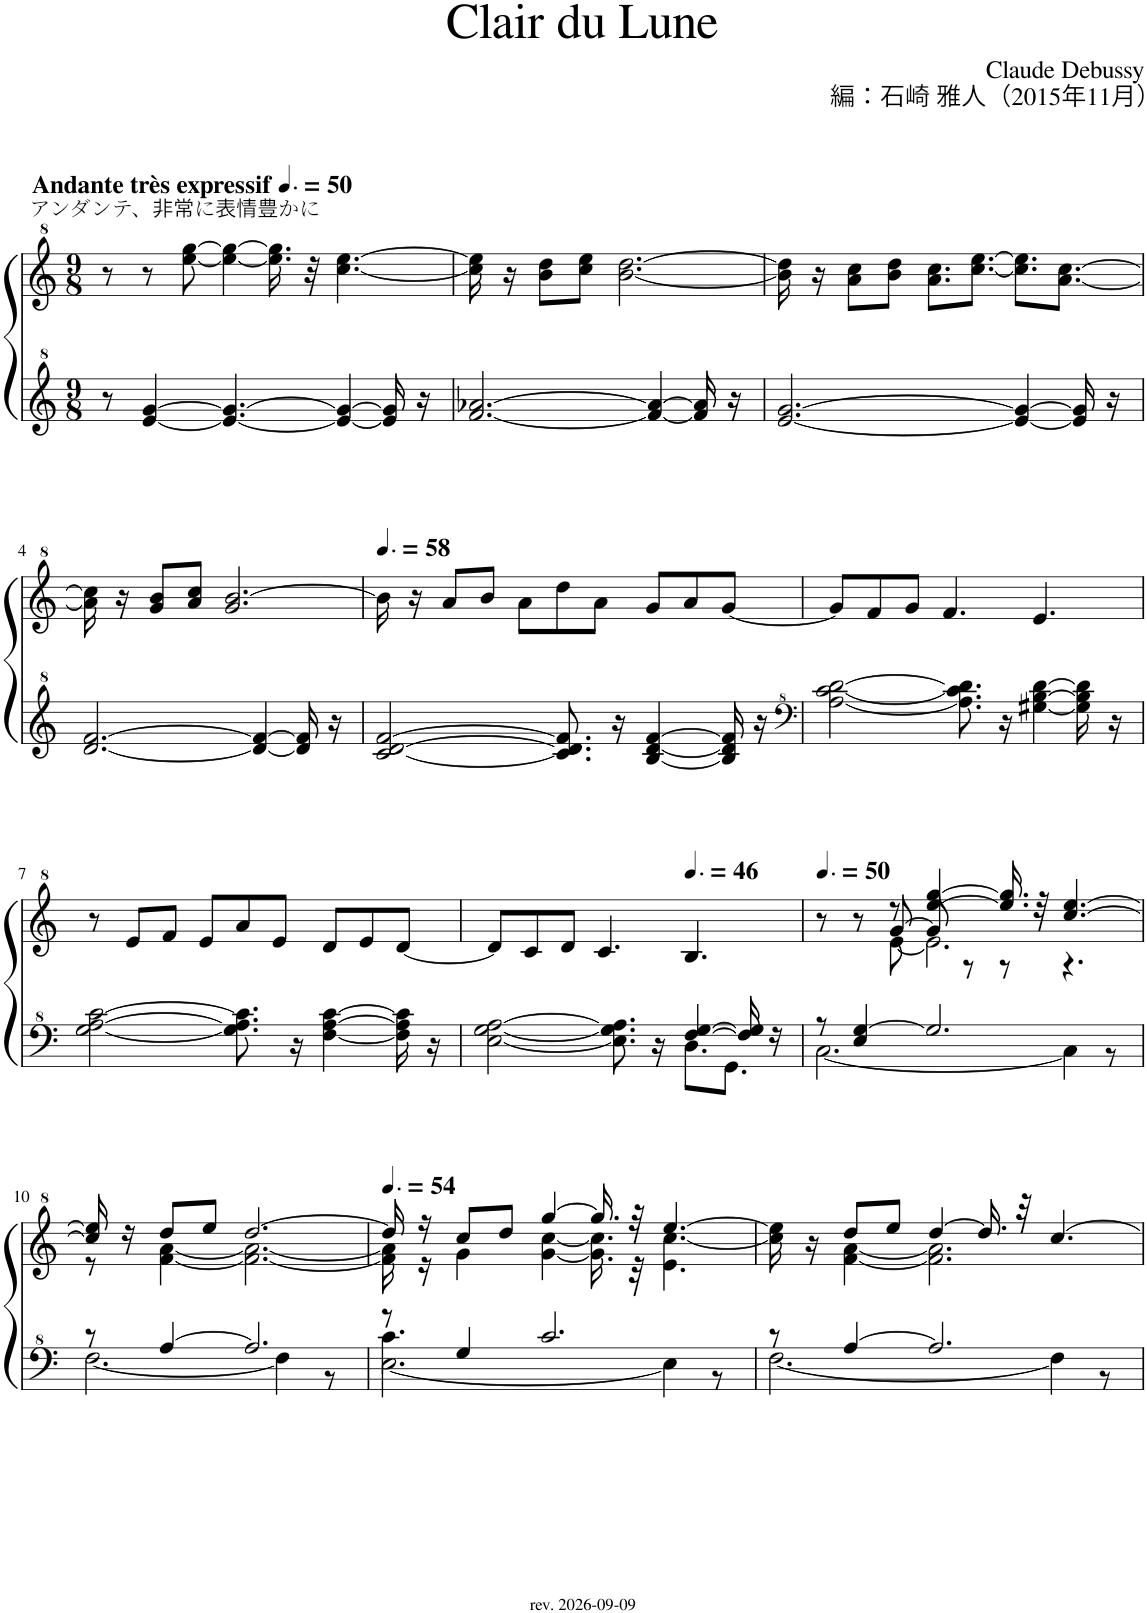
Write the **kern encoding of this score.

**kern	**kern
*part2	*part1
*staff2	*staff1
*I"パンフルート	*I"パンフルート
*clefG^2	*clefG^2
*k[]	*k[]
*M9/8	*M9/8
=1	=1
!	!LO:TX:a:B:t=Andante très expressif
!	!LO:TX:a:t=[quarter]
!	!LO:TX:a:t== 50
!	!LO:TX:a:t=アンダンテ、非常に表情豊かに
8r	8r
[4ee/ [4gg/	8r
.	[8eee\ [8ggg\
4.ee/_ 4.gg/_	4eee\_ 4ggg\_
.	16.eee\] 16.ggg\]
.	32r
4ee/_ 4gg/_	[4.ccc\ [4.eee\
16ee/] 16gg/]	.
16r	.
=2	=2
[2.ff/ [2.aa-X/	16ccc\] 16eee\]
.	16r
.	8bb\ 8ddd\L
.	8ccc\ 8eee\J
.	[2.bb\ [2.ddd\
4ff/_ 4aa-/_	.
16ff/] 16aa-/]	.
16r	.
=3	=3
[2.ee/ [2.gg/	16bb\] 16ddd\]
.	16r
.	8aa\ 8ccc\L
.	8bb\ 8ddd\J
.	8.aa\ 8.ccc\L
.	[8.ccc\ [8.eee\J
4ee/_ 4gg/_	8.ccc\] 8.eee\]L
.	[8.aa\ [8.ccc\J
16ee/] 16gg/]	.
16r	.
!!LO:LB:g=z
=4	=4
[2.dd/ [2.ff/	16aa\] 16ccc\]
.	16r
.	8gg/ 8bb/L
.	8aa/ 8ccc/J
.	2.gg/ [2.bb/
4dd/_ 4ff/_	.
16dd/] 16ff/]	.
16r	.
=5	=5
*	*MM87
[2cc/ [2dd/ [2ff/	16bb\]
.	16r
.	8aa/L
.	8bb/J
.	8aa\L
8.cc/] 8.dd/] 8.ff/]	8ddd\
.	8aa\J
16r	.
[4b/ [4dd/ [4ff/	8gg/L
.	8aa/
16b/] 16dd/] 16ff/]	[8gg/J
16r	.
=6	=6
*clefF^4	*
[2a\ [2cc\ [2dd\	8gg/L]
.	8ff/
.	8gg/J
.	4.ff/
8.a\] 8.cc\] 8.dd\]	.
16r	.
[4g#X\ [4b\ [4dd\	4.ee/
16g#\] 16b\] 16dd\]	.
16r	.
!!LO:LB:g=z
=7	=7
[2g\ [2a\ [2cc\	8r
.	8ee/L
.	8ff/J
.	8ee/L
8.g\] 8.a\] 8.cc\]	8aa/
.	8ee/J
16r	.
[4f\ [4a\ [4cc\	8dd/L
.	8ee/
16f\] 16a\] 16cc\]	[8dd/J
16r	.
=8	=8
*^	*
[2e\ [2g\ [2a\	2.ryy	8dd/L]
.	.	8cc/
.	.	8dd/J
.	.	4.cc/
8.e\] 8.g\] 8.a\]	.	.
16r	.	.
*	*	*MM69
[4f/ [4g/	8.d\L	4.b/
.	8.G\J	.
16f/] 16g/]	.	.
16r	.	.
=9	=9	=9
*	*	*MM75
*	*	*^
*	*	*	*^
8r	[2.c\	8r	4ryy	4ryy
4e/ [4g/	.	8r	.	.
.	.	8r	[8ee\	[8gg/
2.g/]	.	[4eee/ [4ggg/	2.ee\]	8gg/]
.	.	.	.	8r
.	.	16.eee/] 16.ggg/]	.	8r
.	.	32r	.	.
.	4c\]	[4.ccc/ [4.eee/	.	4.r
.	8r	.	.	.
*	*	*	*v	*v
!!LO:LB:g=z
=10	=10	=10	=10
8r	[2.f\	16ccc/] 16eee/]	8r
.	.	16r	.
[4a/	.	8ddd/L	[4ff\ [4aa\
.	.	8eee/J	.
2.a/]	.	[2.ddd/	2.ff\_ 2.aa\_
.	4f\]	.	.
.	8r	.	.
*v	*v	*	*
=11	=11	=11
*	*MM81	*
*^	*	*
*	*^	*	*
8r	[2.e\	4.cc\	16ddd/]	16ff\] 16aa\]
.	.	.	16r	16r
4g/	.	.	8ccc/L	4gg\
.	.	.	8ddd/J	.
2.cc/	.	2.ryy	[4ggg/	[4gg\ [4ccc\
.	.	.	16.ggg/]	16.gg\] 16.ccc\]
.	.	.	32r	32r
.	4e\]	.	[4.eee/	4.ee\ [4.ccc\
.	8r	.	.	.
*	*v	*v	*	*
=12	=12	=12	=12
8r	[2.f\	16ccc\] 16eee\]	8ryy
.	.	16r	.
[4a/	.	8ddd/L	[4ff\ [4aa\
.	.	8eee/J	.
2.a/]	.	[4ddd/	2.ff\] 2.aa\]
.	.	16.ddd/]	.
.	.	32r	.
.	4f\]	[4.ccc/	.
.	8r	.	.
*v	*v	*	*
*	*v	*v
=	=
*-	*-
